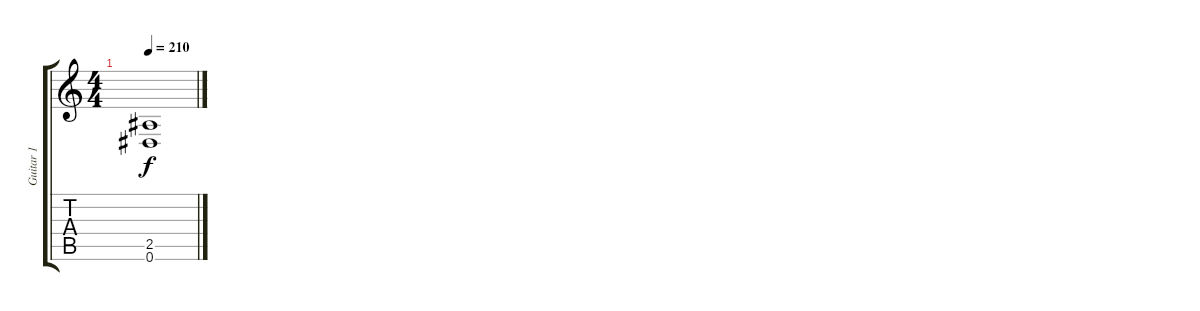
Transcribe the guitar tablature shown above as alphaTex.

\track ("Guitar 1" "Guitar 1") {instrument distortionguitar}
\staff {score tabs}
\tuning (Eb4 Bb3 Gb3 Db3 Ab2 Eb2) {hide}
\ts (4 4)
\tempo 210
\clef g2
\ks c
(2.5{t} 0.6{t}).1{dy f}
